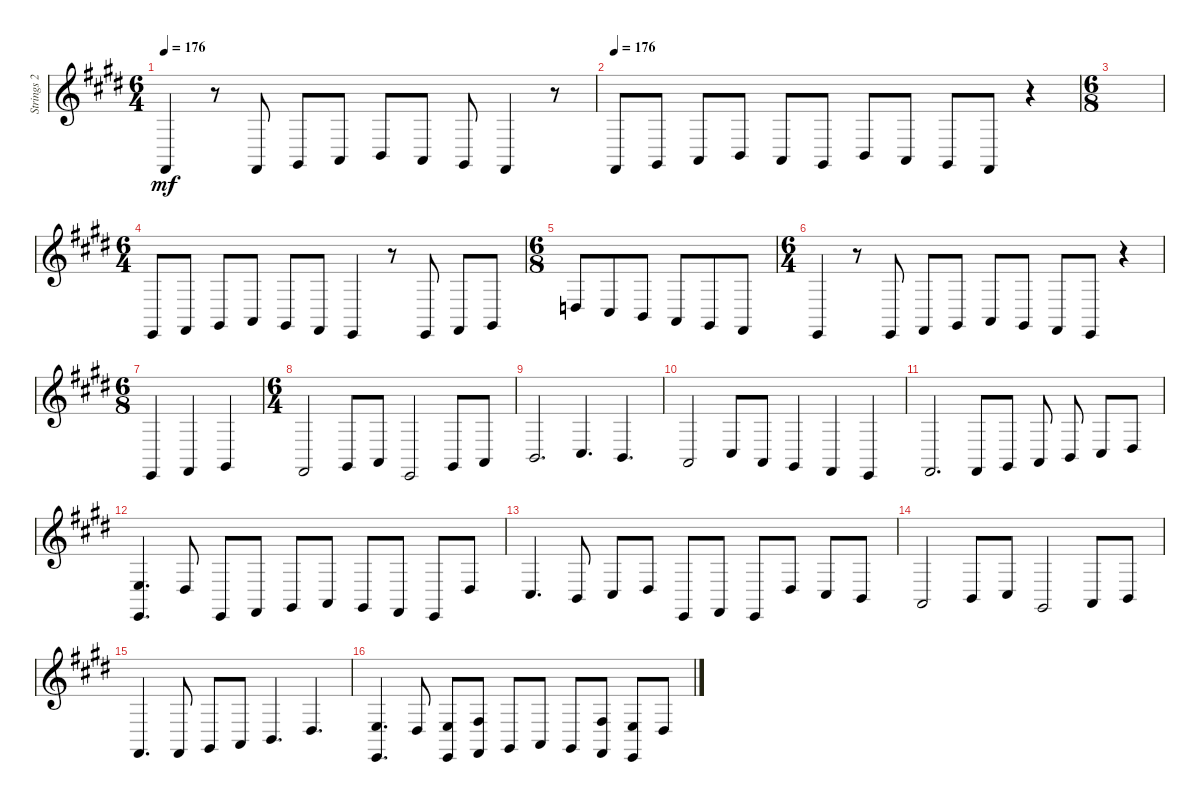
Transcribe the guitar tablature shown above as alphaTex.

\track ("Strings 2" "Strings 2") {instrument stringensemble1}
\staff {score}
\tuning (E4 B3 G3 D3 A2 C2) {hide}
\ts (6 4)
\tempo 176
\clef g2
\ks e
6.6.4{dy mf} r.8 6.6.8 8.6.8 0.5.8 11.6.8 0.5.8 8.6.8 6.6.4 r.8 |
\tempo 176
6.6.8 8.6.8 0.5.8 11.6.8 9.6.8 8.6.8 11.6.8 0.5.8 8.6.8 6.6.8 r.4 |
\ts (6 8)
|
\ts (6 4)
4.6.8 6.6.8 8.6.8 9.6.8 8.6.8 6.6.8 4.6.4 r.8 4.6.8 6.6.8 8.6.8 |
\ts (6 8)
0.4.8 4.5.8 11.6.8 0.5.8 8.6.8 6.6.8 |
\ts (6 4)
4.6.4 r.8 4.6.8 6.6.8 8.6.8 9.6.8 8.6.8 6.6.8 4.6.8 r.4 |
\ts (6 8)
4.6.4 6.6.4 8.6.4 |
\ts (6 4)
6.6.2 8.6.8 9.6.8 4.6.2 8.6.8 9.6.8 |
11.6.2{d} 13.6.4{d} 11.6.4{d} |
9.6.2 4.5.8 0.5.8 8.6.4 6.6.4 4.6.4 |
6.6.2{d} 6.6.8 8.6.8 0.5.8{beam split} 11.6.8 13.6.8 6.5.8 |
(7.5 4.6).4{d} 6.5.8 4.6.8 6.6.8 8.6.8 0.5.8 8.6.8 6.6.8 4.6.8 6.5.8 |
4.5.4{d} 2.5.8 4.5.8 6.5.8 4.6.8 6.6.8 4.6.8 6.5.8 4.5.8 2.5.8 |
0.5.2 11.6.8 13.6.8 8.6.2 9.6.8 11.6.8 |
6.6.4{d} 6.6.8 8.6.8 9.6.8 11.6.4{d} 6.5.4{d} |
(7.5 4.6).4{d} 6.5.8 (7.5 4.6).8 (9.5 6.6).8 8.6.8 9.6.8 8.6.8 (9.5 6.6).8 (7.5 4.6).8 15.6.8
